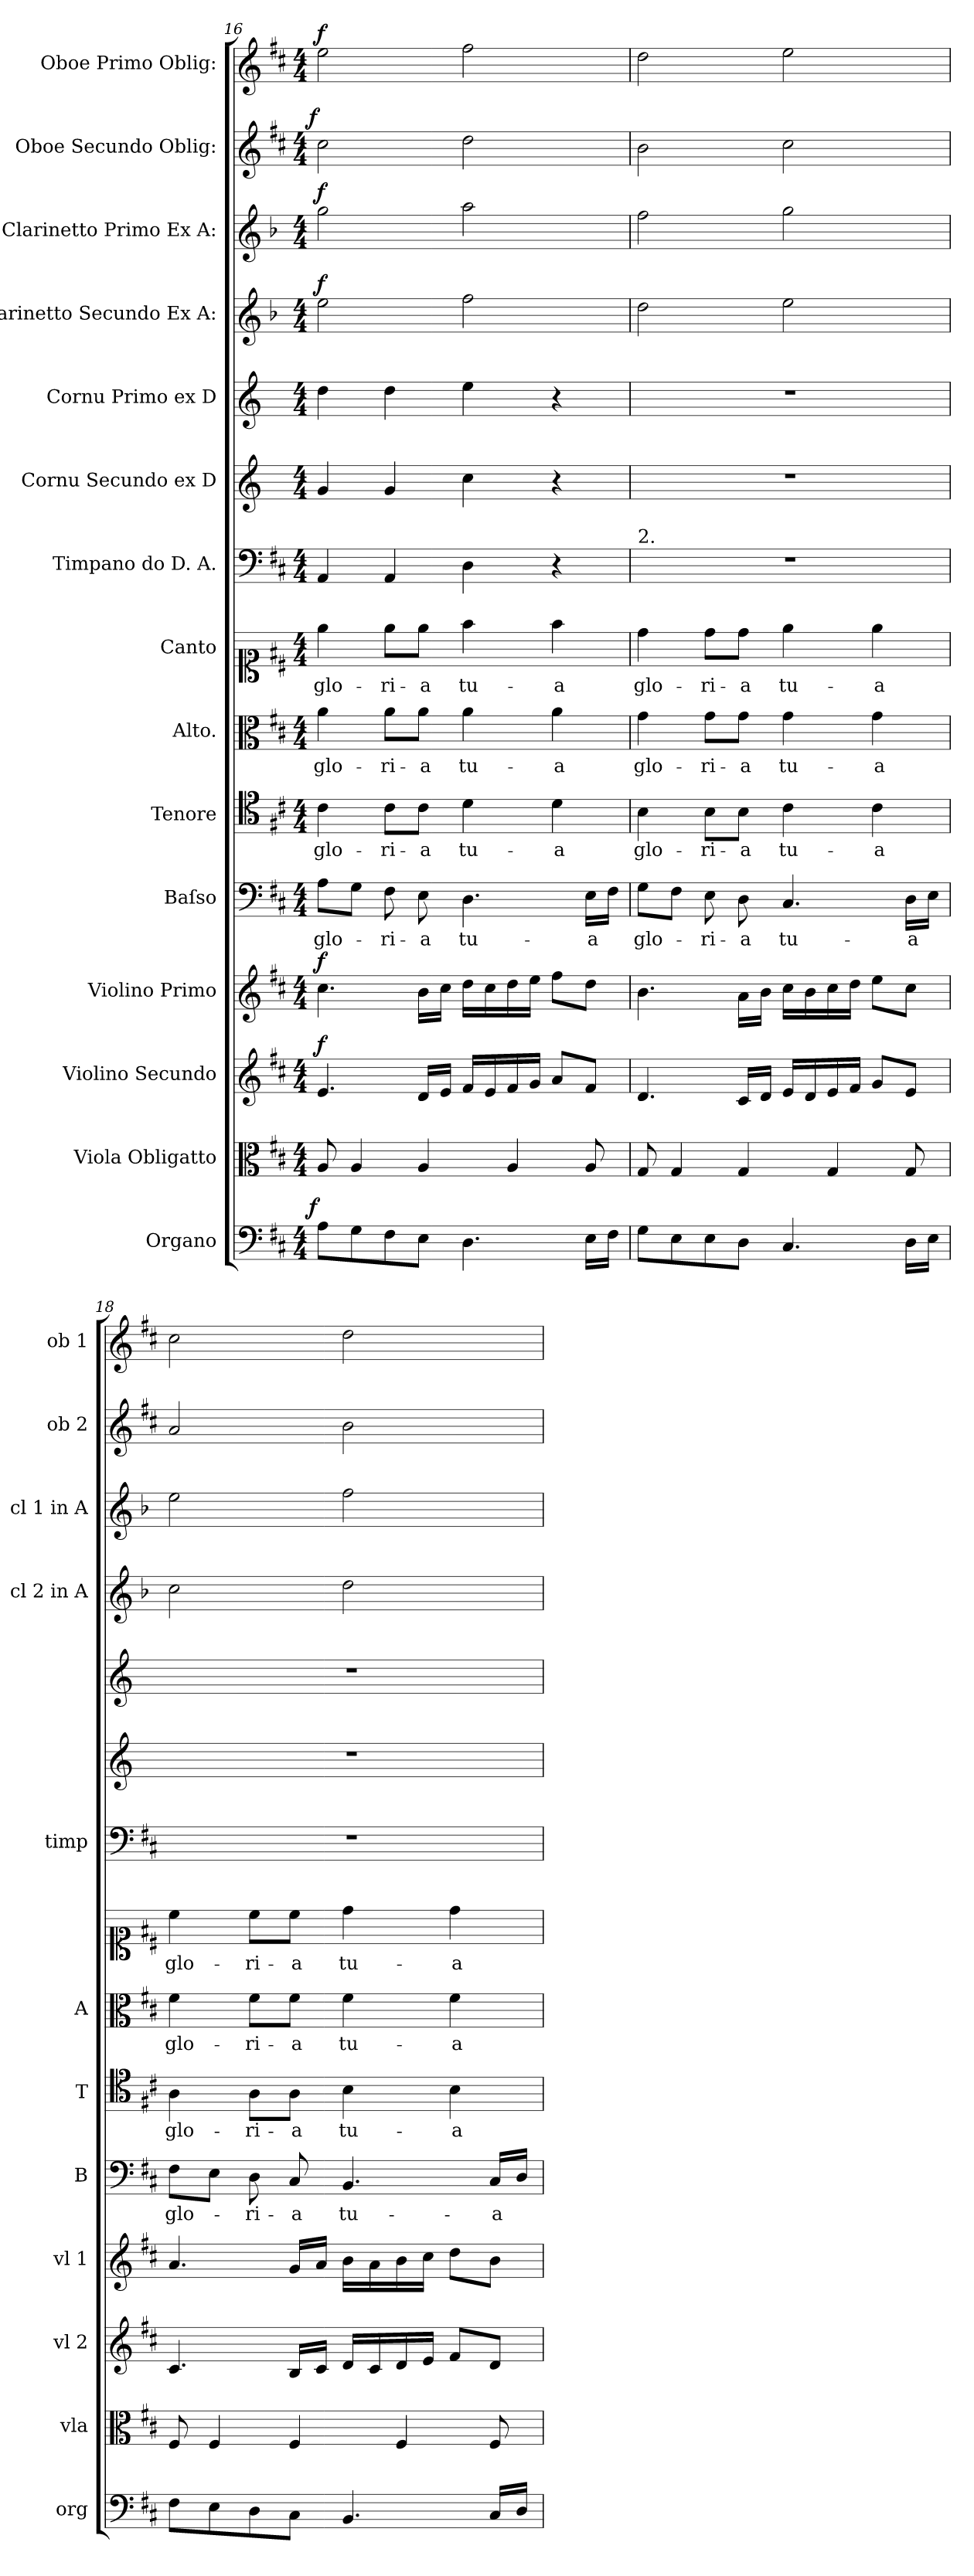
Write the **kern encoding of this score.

**kern	**dynam	**kern	**dynam	**kern	**dynam	**kern	**dynam	**kern	**text	**dynam	**kern	**text	**dynam	**kern	**text	**dynam	**kern	**text	**dynam	**kern	**kern	**kern	**kern	**dynam	**kern	**dynam	**kern	**dynam	**kern	**dynam
*part15	*part15	*part14	*part14	*part13	*part13	*part12	*part12	*part11	*part11	*part11	*part10	*part10	*part10	*part9	*part9	*part9	*part8	*part8	*part8	*part7	*part6	*part5	*part4	*part4	*part3	*part3	*part2	*part2	*part1	*part1
*staff15	*staff15	*staff14	*staff14	*staff13	*staff13	*staff12	*staff12	*staff11	*staff11	*staff11	*staff10	*staff10	*staff10	*staff9	*staff9	*staff9	*staff8	*staff8	*staff8	*staff7	*staff6	*staff5	*staff4	*staff4	*staff3	*staff3	*staff2	*staff2	*staff1	*staff1
*I"Organo	*	*I"Viola Obligatto	*	*I"Violino Secundo	*	*I"Violino Primo	*	*I"Baſso	*	*	*I"Tenore	*	*	*I"Alto.	*	*	*I"Canto	*	*	*I"Timpano do D. A.	*I"Cornu Secundo ex D	*I"Cornu Primo ex D	*I"Clarinetto Secundo Ex A:	*	*I"Clarinetto Primo Ex A:	*	*I"Oboe Secundo Oblig:	*	*I"Oboe Primo Oblig:	*
*I'org	*	*I'vla	*	*I'vl 2	*	*I'vl 1	*	*I'B	*	*	*I'T	*	*	*I'A	*	*	*	*	*	*I'timp	*	*	*I'cl 2 in A	*	*I'cl 1 in A	*	*I'ob 2	*	*I'ob 1	*
*clefF4	*	*clefC3	*	*clefG2	*	*clefG2	*	*clefF4	*	*	*clefC4	*	*	*clefC3	*	*	*clefC1	*	*	*clefF4	*clefG2	*clefG2	*clefG2	*	*clefG2	*	*clefG2	*	*clefG2	*
*	*	*	*	*	*	*	*	*	*	*	*	*	*	*	*	*	*	*	*	*	*ITrd6c10	*ITrd6c10	*ITrd2c3	*	*ITrd2c3	*	*	*	*	*
*k[f#c#]	*	*k[f#c#]	*	*k[f#c#]	*	*k[f#c#]	*	*k[f#c#]	*	*	*k[f#c#]	*	*	*k[f#c#]	*	*	*k[f#c#]	*	*	*k[f#c#]	*k[f#c#]	*k[f#c#]	*k[f#c#]	*	*k[f#c#]	*	*k[f#c#]	*	*k[f#c#]	*
*M4/4	*	*M4/4	*	*M4/4	*	*M4/4	*	*M4/4	*	*	*M4/4	*	*	*M4/4	*	*	*M4/4	*	*	*M4/4	*M4/4	*M4/4	*M4/4	*	*M4/4	*	*M4/4	*	*M4/4	*
=16	=16	=16	=16	=16	=16	=16	=16	=16	=16	=16	=16	=16	=16	=16	=16	=16	=16	=16	=16	=16	=16	=16	=16	=16	=16	=16	=16	=16	=16	=16
!	!LO:DY:a:rj	!	!LO:DY:a	!	!LO:DY:a	!	!LO:DY:a	!	!	!LO:DY:a	!	!	!LO:DY:a	!	!	!LO:DY:a:rj	!	!	!LO:DY:a:rj	!	!	!	!	!LO:DY:a	!	!LO:DY:a	!	!LO:DY:a:rj	!	!LO:DY:a
8A\L	f	8A/	for	4.e/	f	4.cc#\	f	8A\L	glo-	f&colon;	4c#\	glo-	f&colon;	4a\	glo-	f&colon;	4ee\	glo-	f&colon;	4AA/	4A/	4e\	2cc#\	f	2ee\	f	2cc#\	f	2ee\	f
8G\	.	4A/	.	.	.	.	.	8G\J	.	.	.	.	.	.	.	.	.	.	.	.	.	.	.	.	.	.	.	.	.	.
8F#\	.	.	.	.	.	.	.	8F#\	-ri-	.	8c#\L	-ri-	.	8a\L	-ri-	.	8ee\L	-ri-	.	4AA/	4A/	4e\	.	.	.	.	.	.	.	.
8E\J	.	4A/	.	16d/LL	.	16b\LL	.	8E\	-a	.	8c#\J	-a	.	8a\J	-a	.	8ee\J	-a	.	.	.	.	.	.	.	.	.	.	.	.
.	.	.	.	16e/JJ	.	16cc#\JJ	.	.	.	.	.	.	.	.	.	.	.	.	.	.	.	.	.	.	.	.	.	.	.	.
4.D\	.	.	.	16f#/LL	.	16dd\LL	.	4.D\	tu-	.	4d\	tu-	.	4a\	tu-	.	4ff#\	tu-	.	4D\	4d\	4f#\	2dd\	.	2ff#\	.	2dd\	.	2ff#\	.
.	.	.	.	16e/	.	16cc#\	.	.	.	.	.	.	.	.	.	.	.	.	.	.	.	.	.	.	.	.	.	.	.	.
.	.	4A/	.	16f#/	.	16dd\	.	.	.	.	.	.	.	.	.	.	.	.	.	.	.	.	.	.	.	.	.	.	.	.
.	.	.	.	16g/JJ	.	16ee\JJ	.	.	.	.	.	.	.	.	.	.	.	.	.	.	.	.	.	.	.	.	.	.	.	.
.	.	.	.	8a/L	.	8ff#\L	.	.	.	.	4d\	-a	.	4a\	-a	.	4ff#\	-a	.	4r	4r	4r	.	.	.	.	.	.	.	.
16E\LL	.	8A/	.	8f#/J	.	8dd\J	.	16E\LL	-a	.	.	.	.	.	.	.	.	.	.	.	.	.	.	.	.	.	.	.	.	.
16F#\JJ	.	.	.	.	.	.	.	16F#\JJ	.	.	.	.	.	.	.	.	.	.	.	.	.	.	.	.	.	.	.	.	.	.
=17	=17	=17	=17	=17	=17	=17	=17	=17	=17	=17	=17	=17	=17	=17	=17	=17	=17	=17	=17	=17	=17	=17	=17	=17	=17	=17	=17	=17	=17	=17
!	!	!	!	!	!	!	!	!	!	!	!	!	!	!	!	!	!	!	!	!LO:TX:a:t=2.	!	!	!	!	!	!	!	!	!	!
!	!	!	!	!	!	!	!	!	!	!	!	!LO:LY:i	!	!	!LO:LY:i	!	!	!LO:LY:i	!	!	!	!	!	!	!	!	!	!	!	!
8G\L	.	8G/	.	4.d/	.	4.b\	.	8G\L	glo-	.	4B\	glo-	.	4g\	glo-	.	4dd\	glo-	.	1r	1r	1r	2b\	.	2dd\	.	2b\	.	2dd\	.
8E\	.	4G/	.	.	.	.	.	8F#\J	.	.	.	.	.	.	.	.	.	.	.	.	.	.	.	.	.	.	.	.	.	.
!	!	!	!	!	!	!	!	!	!	!	!	!LO:LY:i	!	!	!LO:LY:i	!	!	!LO:LY:i	!	!	!	!	!	!	!	!	!	!	!	!
8E\	.	.	.	.	.	.	.	8E\	-ri-	.	8B\L	-ri-	.	8g\L	-ri-	.	8dd\L	-ri-	.	.	.	.	.	.	.	.	.	.	.	.
!	!	!	!	!	!	!	!	!	!	!	!	!LO:LY:i	!	!	!LO:LY:i	!	!	!LO:LY:i	!	!	!	!	!	!	!	!	!	!	!	!
8D\J	.	4G/	.	16c#/LL	.	16a\LL	.	8D\	-a	.	8B\J	-a	.	8g\J	-a	.	8dd\J	-a	.	.	.	.	.	.	.	.	.	.	.	.
.	.	.	.	16d/JJ	.	16b\JJ	.	.	.	.	.	.	.	.	.	.	.	.	.	.	.	.	.	.	.	.	.	.	.	.
!	!	!	!	!	!	!	!	!	!	!	!	!LO:LY:i	!	!	!LO:LY:i	!	!	!LO:LY:i	!	!	!	!	!	!	!	!	!	!	!	!
4.C#/	.	.	.	16e/LL	.	16cc#\LL	.	4.C#/	tu-	.	4c#\	tu-	.	4g\	tu-	.	4ee\	tu-	.	.	.	.	2cc#\	.	2ee\	.	2cc#\	.	2ee\	.
.	.	.	.	16d/	.	16b\	.	.	.	.	.	.	.	.	.	.	.	.	.	.	.	.	.	.	.	.	.	.	.	.
.	.	4G/	.	16e/	.	16cc#\	.	.	.	.	.	.	.	.	.	.	.	.	.	.	.	.	.	.	.	.	.	.	.	.
.	.	.	.	16f#/JJ	.	16dd\JJ	.	.	.	.	.	.	.	.	.	.	.	.	.	.	.	.	.	.	.	.	.	.	.	.
!	!	!	!	!	!	!	!	!	!	!	!	!LO:LY:i	!	!	!LO:LY:i	!	!	!LO:LY:i	!	!	!	!	!	!	!	!	!	!	!	!
.	.	.	.	8g/L	.	8ee\L	.	.	.	.	4c#\	-a	.	4g\	-a	.	4ee\	-a	.	.	.	.	.	.	.	.	.	.	.	.
16D\LL	.	8G/	.	8e/J	.	8cc#\J	.	16D\LL	-a	.	.	.	.	.	.	.	.	.	.	.	.	.	.	.	.	.	.	.	.	.
16E\JJ	.	.	.	.	.	.	.	16E\JJ	.	.	.	.	.	.	.	.	.	.	.	.	.	.	.	.	.	.	.	.	.	.
=18	=18	=18	=18	=18	=18	=18	=18	=18	=18	=18	=18	=18	=18	=18	=18	=18	=18	=18	=18	=18	=18	=18	=18	=18	=18	=18	=18	=18	=18	=18
!	!	!	!	!	!	!	!	!	!	!	!	!LO:LY:i	!	!	!LO:LY:i	!	!	!LO:LY:i	!	!	!	!	!	!	!	!	!	!	!	!
8F#\L	.	8F#/	.	4.c#/	.	4.a/	.	8F#\L	glo-	.	4A\	glo-	.	4f#\	glo-	.	4cc#\	glo-	.	1r	1r	1r	2a\	.	2cc#\	.	2a/	.	2cc#\	.
8E\	.	4F#/	.	.	.	.	.	8E\J	.	.	.	.	.	.	.	.	.	.	.	.	.	.	.	.	.	.	.	.	.	.
!	!	!	!	!	!	!	!	!	!	!	!	!LO:LY:i	!	!	!LO:LY:i	!	!	!LO:LY:i	!	!	!	!	!	!	!	!	!	!	!	!
8D\	.	.	.	.	.	.	.	8D\	-ri-	.	8A\L	-ri-	.	8f#\L	-ri-	.	8cc#\L	-ri-	.	.	.	.	.	.	.	.	.	.	.	.
!	!	!	!	!	!	!	!	!	!	!	!	!LO:LY:i	!	!	!LO:LY:i	!	!	!LO:LY:i	!	!	!	!	!	!	!	!	!	!	!	!
8C#\J	.	4F#/	.	16B/LL	.	16g/LL	.	8C#/	-a	.	8A\J	-a	.	8f#\J	-a	.	8cc#\J	-a	.	.	.	.	.	.	.	.	.	.	.	.
.	.	.	.	16c#/JJ	.	16a/JJ	.	.	.	.	.	.	.	.	.	.	.	.	.	.	.	.	.	.	.	.	.	.	.	.
!	!	!	!	!	!	!	!	!	!	!	!	!LO:LY:i	!	!	!LO:LY:i	!	!	!LO:LY:i	!	!	!	!	!	!	!	!	!	!	!	!
4.BB/	.	.	.	16d/LL	.	16b\LL	.	4.BB/	tu-	.	4B\	tu-	.	4f#\	tu-	.	4dd\	tu-	.	.	.	.	2b\	.	2dd\	.	2b\	.	2dd\	.
.	.	.	.	16c#/	.	16a\	.	.	.	.	.	.	.	.	.	.	.	.	.	.	.	.	.	.	.	.	.	.	.	.
.	.	4F#/	.	16d/	.	16b\	.	.	.	.	.	.	.	.	.	.	.	.	.	.	.	.	.	.	.	.	.	.	.	.
.	.	.	.	16e/JJ	.	16cc#\JJ	.	.	.	.	.	.	.	.	.	.	.	.	.	.	.	.	.	.	.	.	.	.	.	.
!	!	!	!	!	!	!	!	!	!	!	!	!LO:LY:i	!	!	!LO:LY:i	!	!	!LO:LY:i	!	!	!	!	!	!	!	!	!	!	!	!
.	.	.	.	8f#/L	.	8dd\L	.	.	.	.	4B\	-a	.	4f#\	-a	.	4dd\	-a	.	.	.	.	.	.	.	.	.	.	.	.
16C#/LL	.	8F#/	.	8d/J	.	8b\J	.	16C#/LL	-a	.	.	.	.	.	.	.	.	.	.	.	.	.	.	.	.	.	.	.	.	.
16D/JJ	.	.	.	.	.	.	.	16D/JJ	.	.	.	.	.	.	.	.	.	.	.	.	.	.	.	.	.	.	.	.	.	.
=	=	=	=	=	=	=	=	=	=	=	=	=	=	=	=	=	=	=	=	=	=	=	=	=	=	=	=	=	=	=
*-	*-	*-	*-	*-	*-	*-	*-	*-	*-	*-	*-	*-	*-	*-	*-	*-	*-	*-	*-	*-	*-	*-	*-	*-	*-	*-	*-	*-	*-	*-
